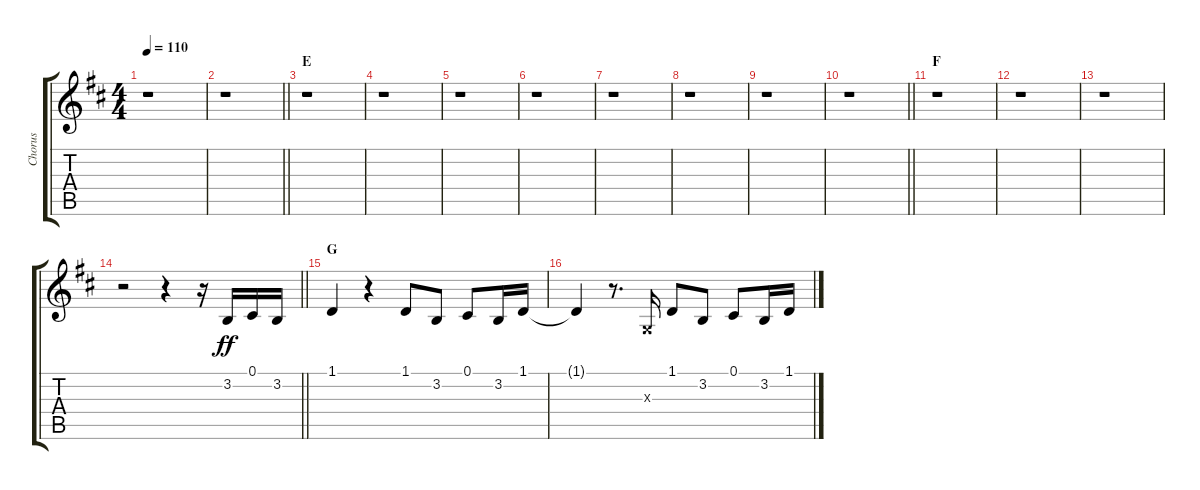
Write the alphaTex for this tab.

\track ("Chorus" "Chorus") {instrument voiceoohs}
\staff {score tabs}
\tuning (Db4 Ab3 E3 B2 Gb2 B1) {hide}
\ts (4 4)
\tempo 110
\clef g2
\ks d
r.1{dy ff} |
\barLineRight lightlight
r.1 |
\section ("" "E")
r.1 |
r.1 |
r.1 |
r.1 |
r.1 |
r.1 |
r.1 |
\barLineRight lightlight
r.1 |
\section ("" "F")
r.1 |
r.1 |
r.1 |
\barLineRight lightlight
r.2 r.4 r.16 3.2.16 0.1.16 3.2.16 |
\section ("" "G")
1.1.4 r.4 1.1.8 3.2.8 0.1.8 3.2.16 1.1.16 |
1.1{t}.4 r.8{d} 3.3{x}.16 1.1.8 3.2.8 0.1.8 3.2.16 1.1.16
